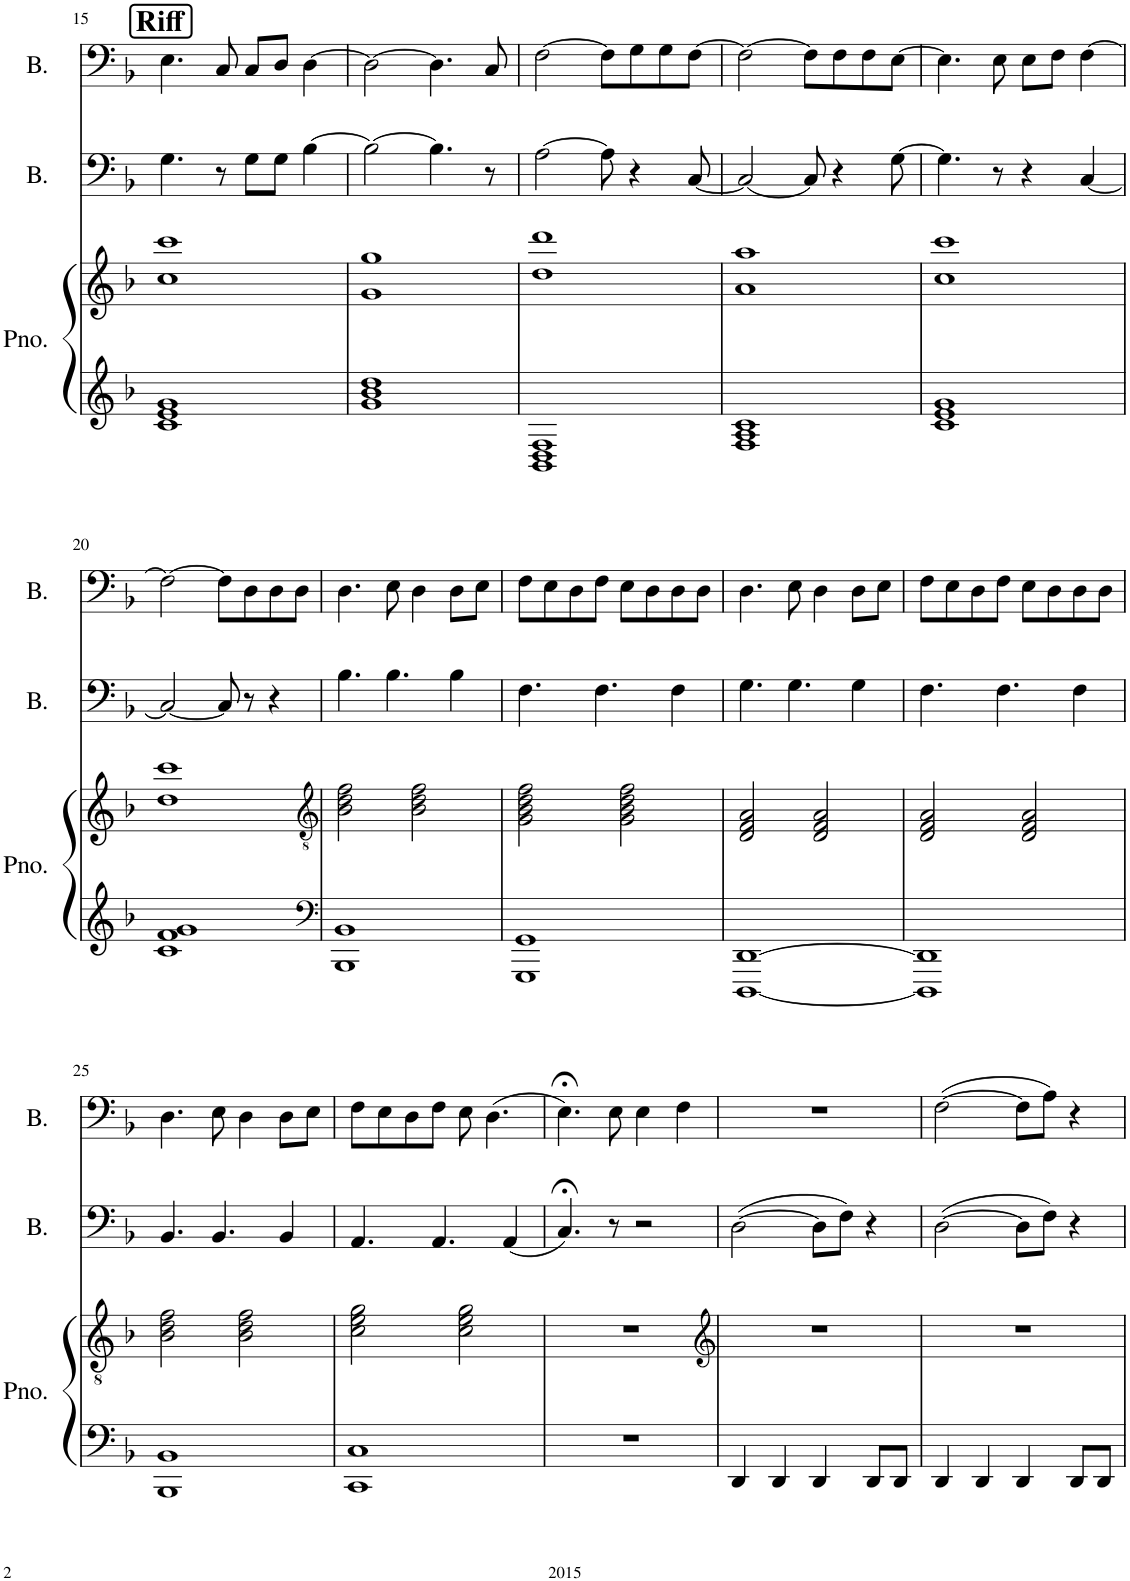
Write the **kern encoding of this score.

**kern	**kern	**kern	**kern
*part3	*part3	*part2	*part1
*staff4	*staff3	*staff2	*staff1
*I"Piano	*	*I"Bass	*I"Bass
*I'Pno.	*	*I'B.	*I'B.
!!LO:PB:g=z
*clefG2	*clefG2	*clefF4	*clefF4
*k[b-]	*k[b-]	*k[b-]	*k[b-]
*M4/4	*M4/4	*M4/4	*M4/4
=15	=15	=15	=15
!	!	!	!LO:TX:a:B:t=Riff
1c 1e 1g	1cc 1ccc	4.G\	4.E\
.	.	8r	8C/
.	.	8G\L	8C/L
.	.	8G\J	8D/J
.	.	[4B-\	[4D\
=16	=16	=16	=16
1g 1b- 1dd	1g 1gg	2B-\_	2D\_
.	.	4.B-\]	4.D\]
.	.	8r	8C/
=17	=17	=17	=17
1BB- 1D 1F	1dd 1ddd	[2A\	[2F\
.	.	8A\]	8F\L]
.	.	4r	8G\
.	.	.	8G\
.	.	[8C/	[8F\J
=18	=18	=18	=18
1F 1A 1c	1a 1aa	2C/_	2F\_
.	.	8C/]	8F\L]
.	.	4r	8F\
.	.	.	8F\
.	.	[8G\	[8E\J
=19	=19	=19	=19
1c 1e 1g	1cc 1ccc	4.G\]	4.E\]
.	.	8r	8E\
.	.	4r	8E\L
.	.	.	8F\J
.	.	[4C/	[4F\
!!LO:LB:g=z
=20	=20	=20	=20
1c 1f 1g	1dd 1ccc	2C/_	2F\_
.	.	8C/]	8F\L]
.	.	8r	8D\
.	.	4r	8D\
.	.	.	8D\J
=21	=21	=21	=21
*clefF4	*clefGv2	*	*
1BBB- 1BB-	2B-\ 2d\ 2f\	4.B-\	4.D\
.	.	4.B-\	8E\
.	2B-\ 2d\ 2f\	.	4D\
.	.	4B-\	8D\L
.	.	.	8E\J
=22	=22	=22	=22
1GGG 1GG	2G\ 2B-\ 2d\ 2f\	4.F\	8F\L
.	.	.	8E\
.	.	.	8D\
.	.	4.F\	8F\J
.	2G\ 2B-\ 2d\ 2f\	.	8E\L
.	.	.	8D\
.	.	4F\	8D\
.	.	.	8D\J
=23	=23	=23	=23
[1DDD [1DD	2D/ 2F/ 2A/	4.G\	4.D\
.	.	4.G\	8E\
.	2D/ 2F/ 2A/	.	4D\
.	.	4G\	8D\L
.	.	.	8E\J
=24	=24	=24	=24
1DDD] 1DD]	2D/ 2F/ 2A/	4.F\	8F\L
.	.	.	8E\
.	.	.	8D\
.	.	4.F\	8F\J
.	2D/ 2F/ 2A/	.	8E\L
.	.	.	8D\
.	.	4F\	8D\
.	.	.	8D\J
!!LO:LB:g=z
=25	=25	=25	=25
1BBB- 1BB-	2B-\ 2d\ 2f\	4.BB-/	4.D\
.	.	4.BB-/	8E\
.	2B-\ 2d\ 2f\	.	4D\
.	.	4BB-/	8D\L
.	.	.	8E\J
=26	=26	=26	=26
1CC 1C	2c\ 2e\ 2g\	4.AA/	8F\L
.	.	.	8E\
.	.	.	8D\
.	.	4.AA/	8F\J
.	2c\ 2e\ 2g\	.	8E\
.	.	.	(4.D\
.	.	(4AA/	.
=27	=27	=27	=27
1r	1r	4.C;</)	4.E;<\)
.	.	8r	8E\
.	.	2r	4E\
.	.	.	4F\
=28	=28	=28	=28
*	*clefG2	*	*
4DD/	1r	([2D\	1r
4DD/	.	.	.
4DD/	.	8D\L]	.
.	.	8F\J)	.
8DD/L	.	4r	.
8DD/J	.	.	.
=29	=29	=29	=29
4DD/	1r	([2D\	([2F\
4DD/	.	.	.
4DD/	.	8D\L]	8F\L]
.	.	8F\J)	8A\J)
8DD/L	.	4r	4r
8DD/J	.	.	.
=	=	=	=
*-	*-	*-	*-
